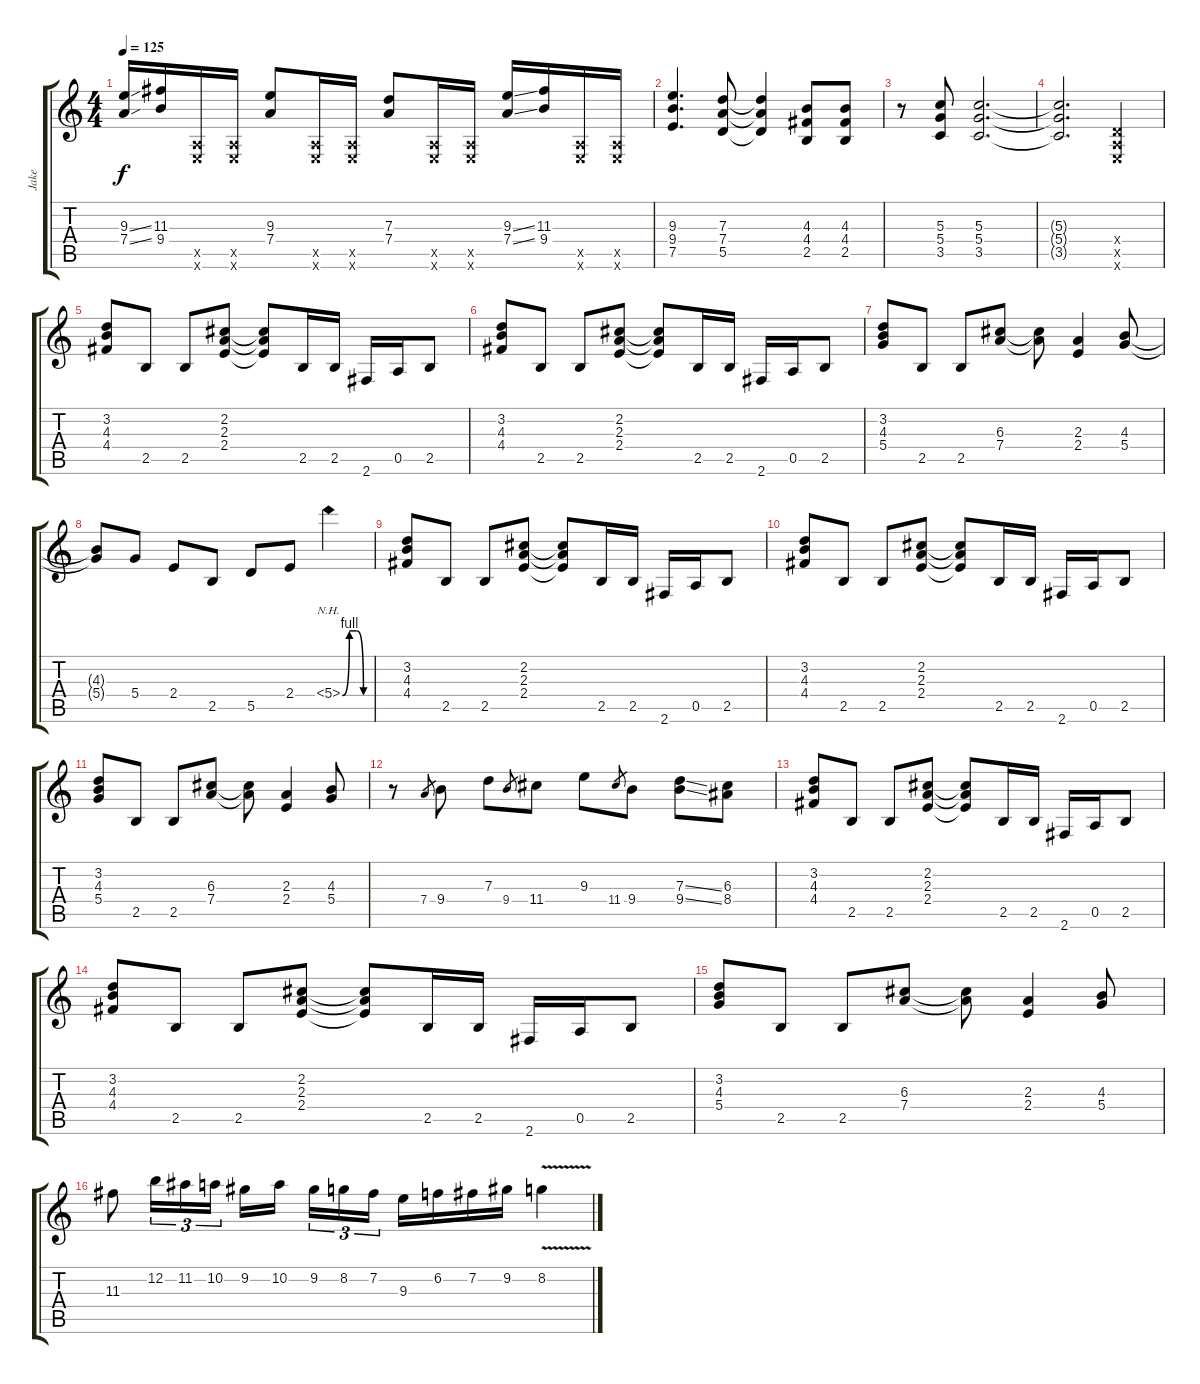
\track ("Jake" "Jake") {instrument overdrivenguitar}
\staff {score tabs}
\tuning (E4 B3 G3 D3 A2 E2) {hide}
\ts (4 4)
\tempo 125
\clef g2
\ks c
(9.3{ss} 7.4{ss}).16{dy f} (11.3 9.4).16 (0.5{x} 0.6{x}).16 (0.5{x} 0.6{x}).16 (9.3 7.4).8 (0.5{x} 0.6{x}).16 (0.5{x} 0.6{x}).16 (7.3 7.4).8 (0.5{x} 0.6{x}).16 (0.5{x} 0.6{x}).16 (9.3{ss} 7.4{ss}).16 (11.3 9.4).16 (0.5{x} 0.6{x}).16 (0.5{x} 0.6{x}).16 |
(9.3 9.4 7.5).4{d} (7.3 7.4 5.5).8 (7.3{t} 7.4{t} 5.5{t}).4 (4.3 4.4 2.5).8 (4.3 4.4 2.5).8 |
r.8 (5.3 5.4 3.5).8 (5.3 5.4 3.5).2{d} |
(5.3{t} 5.4{t} 3.5{t}).2{d} (0.4{x} 0.5{x} 0.6{x}).4 |
(3.2 4.3 4.4).8 2.5.8 2.5.8 (2.2 2.3 2.4).8 (2.2{t} 2.3{t} 2.4{t}).8 2.5.16 2.5.16 2.6.16 0.5.16 2.5.8 |
(3.2 4.3 4.4).8 2.5.8 2.5.8 (2.2 2.3 2.4).8 (2.2{t} 2.3{t} 2.4{t}).8 2.5.16 2.5.16 2.6.16 0.5.16 2.5.8 |
(3.2 4.3 5.4).8 2.5.8 2.5.8 (6.3 7.4).8 (6.3{t} 7.4{t}).8 (2.3 2.4).4 (4.3 5.4).8 |
(4.3{t} 5.4{t}).8 5.4.8 2.4.8 2.5.8 5.5.8 2.4.8 5.4{be (custom 0 0 15 4 30 4 45 0 60 0) nh}.4 |
(3.2 4.3 4.4).8 2.5.8 2.5.8 (2.2 2.3 2.4).8 (2.2{t} 2.3{t} 2.4{t}).8 2.5.16 2.5.16 2.6.16 0.5.16 2.5.8 |
(3.2 4.3 4.4).8 2.5.8 2.5.8 (2.2 2.3 2.4).8 (2.2{t} 2.3{t} 2.4{t}).8 2.5.16 2.5.16 2.6.16 0.5.16 2.5.8 |
(3.2 4.3 5.4).8 2.5.8 2.5.8 (6.3 7.4).8 (6.3{t} 7.4{t}).8 (2.3 2.4).4 (4.3 5.4).8 |
r.8 7.4.8{gr} 9.4.8 7.3.8 9.4.8{gr} 11.4.8 9.3.8 11.4.8{gr} 9.4.8 (7.3{ss} 9.4{ss}).8 (6.3 8.4).8 |
(3.2 4.3 4.4).8 2.5.8 2.5.8 (2.2 2.3 2.4).8 (2.2{t} 2.3{t} 2.4{t}).8 2.5.16 2.5.16 2.6.16 0.5.16 2.5.8 |
(3.2 4.3 4.4).8 2.5.8 2.5.8 (2.2 2.3 2.4).8 (2.2{t} 2.3{t} 2.4{t}).8 2.5.16 2.5.16 2.6.16 0.5.16 2.5.8 |
(3.2 4.3 5.4).8 2.5.8 2.5.8 (6.3 7.4).8 (6.3{t} 7.4{t}).8 (2.3 2.4).4 (4.3 5.4).8 |
11.3.8 12.2.16{tu (3 2)} 11.2.16{tu (3 2)} 10.2.16{tu (3 2)} 9.2.16 10.2.16{beam splitsecondary} 9.2.16{tu (3 2)} 8.2.16{tu (3 2)} 7.2.16{tu (3 2)} 9.3.16 6.2.16 7.2.16 9.2.16 8.2{v}.4
